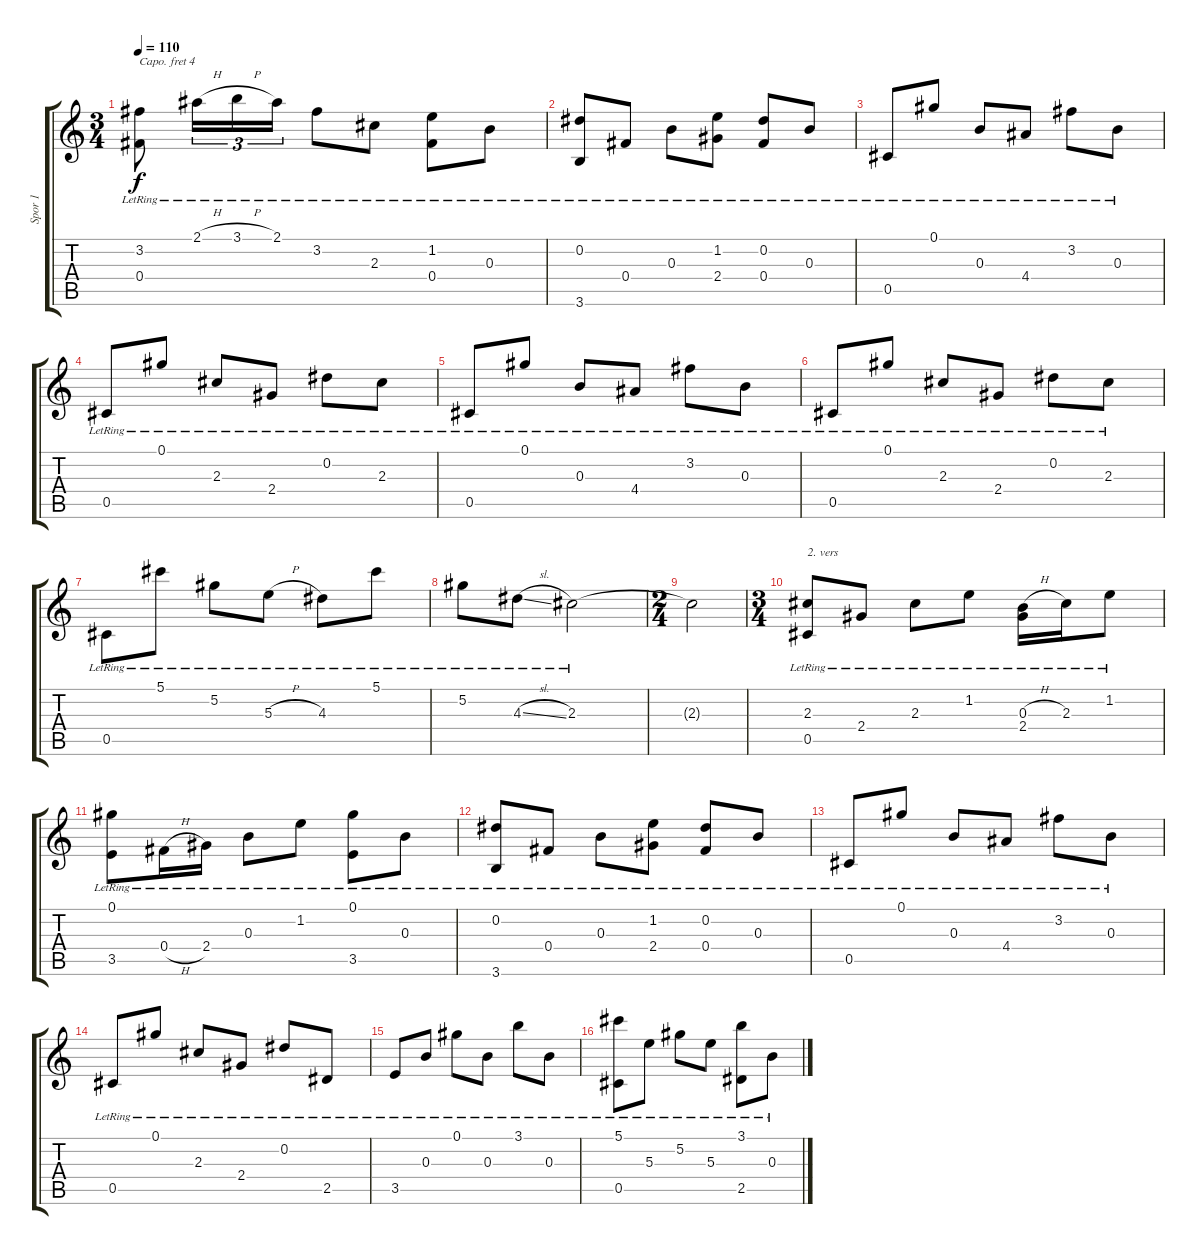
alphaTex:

\track ("Spor 1" "Spor 1") {instrument acousticguitarnylon}
\staff {score tabs}
\capo 4
\tuning (E4 B3 G3 D3 A2 E2) {hide}
\ts (3 4)
\tempo 110
\clef g2
\ks c
(3.2{lr} 0.4{lr}).8{dy f} 2.1{h lr}.16{tu (3 2)} 3.1{h lr}.16{tu (3 2)} 2.1{lr}.16{tu (3 2)} 3.2{lr}.8 2.3{lr}.8 (1.2{lr} 0.4{lr}).8 0.3{lr}.8 |
(0.2{lr} 3.6{lr}).8 0.4{lr}.8 0.3{lr}.8 (1.2{lr} 2.4{lr}).8 (0.2{lr} 0.4{lr}).8 0.3{lr}.8 |
0.5{lr}.8 0.1{lr}.8 0.3{lr}.8 4.4{lr}.8 3.2{lr}.8 0.3{lr}.8 |
0.5{lr}.8 0.1{lr}.8 2.3{lr}.8 2.4{lr}.8 0.2{lr}.8 2.3{lr}.8 |
0.5{lr}.8 0.1{lr}.8 0.3{lr}.8 4.4{lr}.8 3.2{lr}.8 0.3{lr}.8 |
0.5{lr}.8 0.1{lr}.8 2.3{lr}.8 2.4{lr}.8 0.2{lr}.8 2.3{lr}.8 |
0.5{lr}.8 5.1{lr}.8 5.2{lr}.8 5.3{h lr}.8 4.3{lr}.8 5.1{lr}.8 |
5.2{lr}.8 4.3{sl lr}.8 2.3{lr}.2 |
\ts (2 4)
2.3{t}.2 |
\ts (3 4)
(2.3{lr} 0.5{lr}).8{txt "2. vers"} 2.4{lr}.8 2.3{lr}.8 1.2{lr}.8 (0.3{h lr} 2.4{lr}).16 2.3{lr}.16 1.2{lr}.8 |
(0.1{lr} 3.5{lr}).8 0.4{h lr}.16 2.4{lr}.16 0.3{lr}.8 1.2{lr}.8 (0.1{lr} 3.5{lr}).8 0.3{lr}.8 |
(0.2{lr} 3.6{lr}).8 0.4{lr}.8 0.3{lr}.8 (1.2{lr} 2.4{lr}).8 (0.2{lr} 0.4{lr}).8 0.3{lr}.8 |
0.5{lr}.8 0.1{lr}.8 0.3{lr}.8 4.4{lr}.8 3.2{lr}.8 0.3{lr}.8 |
0.5{lr}.8 0.1{lr}.8 2.3{lr}.8 2.4{lr}.8 0.2{lr}.8 2.5{lr}.8 |
3.5{lr}.8 0.3{lr}.8 0.1{lr}.8 0.3{lr}.8 3.1{lr}.8 0.3{lr}.8 |
(5.1{lr} 0.5{lr}).8 5.3{lr}.8 5.2{lr}.8 5.3{lr}.8 (3.1{lr} 2.5{lr}).8 0.3{lr}.8
